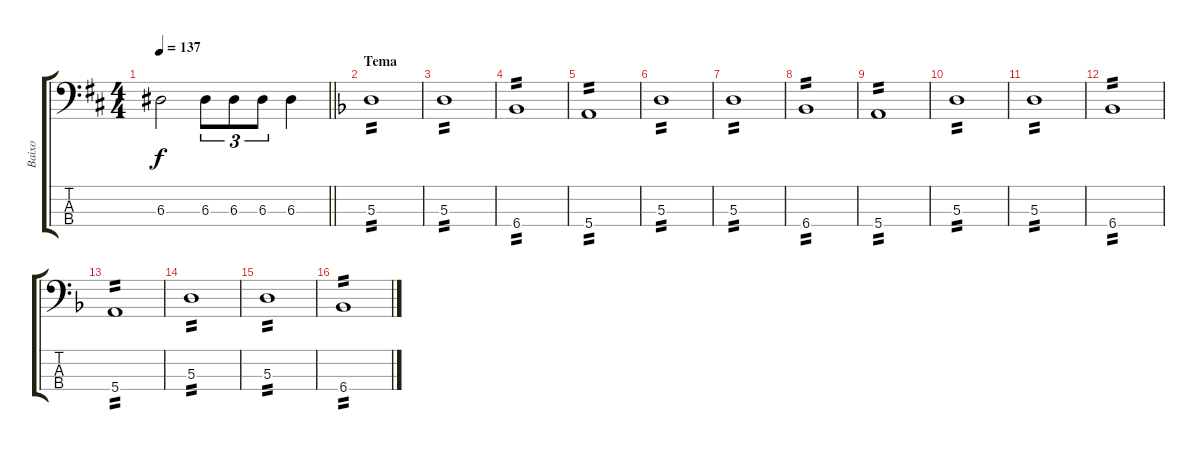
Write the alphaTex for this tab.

\track ("Baixo" "Baixo") {instrument electricbassfinger}
\staff {score tabs}
\tuning (G2 D2 A1 E1) {hide}
\ts (4 4)
\tempo 137
\clef f4
\barLineRight lightlight
\ks bminor
6.3.2{dy f} 6.3.8{tu (3 2)} 6.3.8{tu (3 2)} 6.3.8{tu (3 2)} 6.3.4 |
\section ("" "Tema")
\ks dminor
5.3.1{tp 2} |
5.3.1{tp 2} |
6.4.1{tp 2} |
5.4.1{tp 2} |
5.3.1{tp 2} |
5.3.1{tp 2} |
6.4.1{tp 2} |
5.4.1{tp 2} |
5.3.1{tp 2} |
5.3.1{tp 2} |
6.4.1{tp 2} |
5.4.1{tp 2} |
5.3.1{tp 2} |
5.3.1{tp 2} |
6.4.1{tp 2}
